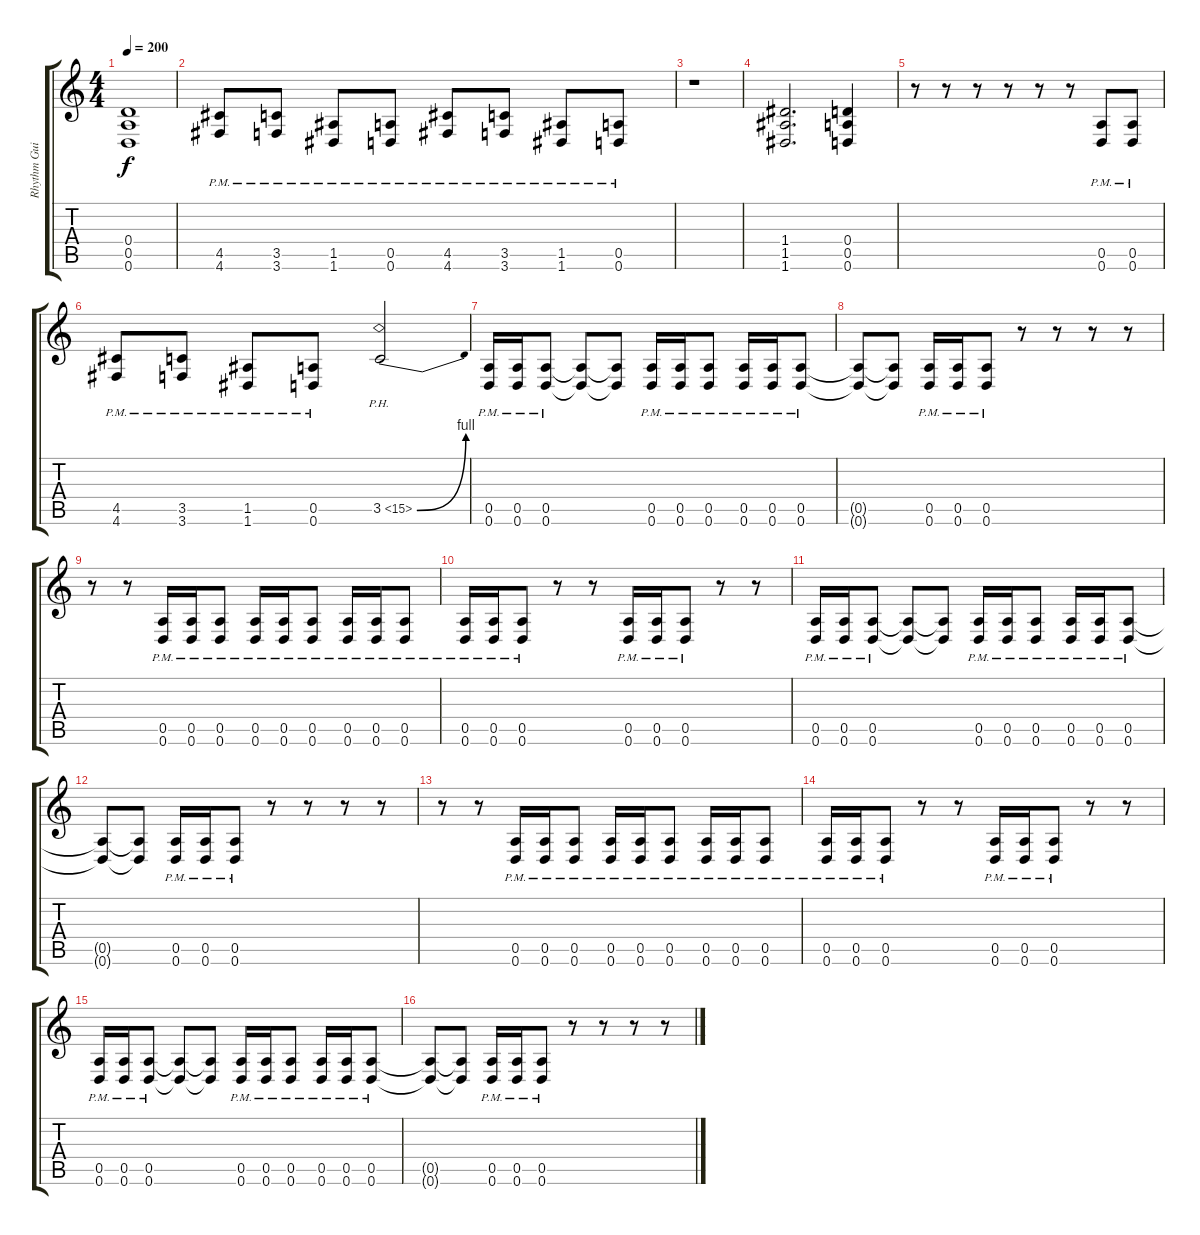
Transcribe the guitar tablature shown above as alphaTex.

\track ("Rhythm Guitar (Jeremy)" "Rhythm Gui") {instrument distortionguitar}
\staff {score tabs}
\tuning (E4 B3 G3 D3 A2 D2) {hide}
\ts (4 4)
\tempo 200
\clef g2
\ks c
(0.4 0.5 0.6).1{dy f} |
(4.5{pm} 4.6{pm}).8 (3.5{pm} 3.6{pm}).8 (1.5{pm} 1.6{pm}).8 (0.5{pm} 0.6{pm}).8 (4.5{pm} 4.6{pm}).8 (3.5{pm} 3.6{pm}).8 (1.5{pm} 1.6{pm}).8 (0.5{pm} 0.6{pm}).8 |
r.1 |
(1.4 1.5 1.6).2{d} (0.4 0.5 0.6).4 |
r.8 r.8 r.8 r.8 r.8 r.8 (0.5{pm} 0.6{pm}).8 (0.5{pm} 0.6{pm}).8 |
(4.5{pm} 4.6{pm}).8 (3.5{pm} 3.6{pm}).8 (1.5{pm} 1.6{pm}).8 (0.5{pm} 0.6{pm}).8 3.5{be (bend 0 0 60 4) ph 12}.2 |
(0.5{pm} 0.6{pm}).16 (0.5{pm} 0.6{pm}).16 (0.5{pm} 0.6{pm}).8 (0.5{t} 0.6{t}).8 (0.5{t} 0.6{t}).8 (0.5{pm} 0.6{pm}).16 (0.5{pm} 0.6{pm}).16 (0.5{pm} 0.6{pm}).8 (0.5{pm} 0.6{pm}).16 (0.5{pm} 0.6{pm}).16 (0.5{pm} 0.6{pm}).8 |
(0.5{t} 0.6{t}).8 (0.5{t} 0.6{t}).8 (0.5{pm} 0.6{pm}).16 (0.5{pm} 0.6{pm}).16 (0.5{pm} 0.6{pm}).8 r.8 r.8 r.8 r.8 |
r.8 r.8 (0.5{pm} 0.6{pm}).16 (0.5{pm} 0.6{pm}).16 (0.5{pm} 0.6{pm}).8 (0.5{pm} 0.6{pm}).16 (0.5{pm} 0.6{pm}).16 (0.5{pm} 0.6{pm}).8 (0.5{pm} 0.6{pm}).16 (0.5{pm} 0.6{pm}).16 (0.5{pm} 0.6{pm}).8 |
(0.5{pm} 0.6{pm}).16 (0.5{pm} 0.6{pm}).16 (0.5{pm} 0.6{pm}).8 r.8 r.8 (0.5{pm} 0.6{pm}).16 (0.5{pm} 0.6{pm}).16 (0.5{pm} 0.6{pm}).8 r.8 r.8 |
(0.5{pm} 0.6{pm}).16 (0.5{pm} 0.6{pm}).16 (0.5{pm} 0.6{pm}).8 (0.5{t} 0.6{t}).8 (0.5{t} 0.6{t}).8 (0.5{pm} 0.6{pm}).16 (0.5{pm} 0.6{pm}).16 (0.5{pm} 0.6{pm}).8 (0.5{pm} 0.6{pm}).16 (0.5{pm} 0.6{pm}).16 (0.5{pm} 0.6{pm}).8 |
(0.5{t} 0.6{t}).8 (0.5{t} 0.6{t}).8 (0.5{pm} 0.6{pm}).16 (0.5{pm} 0.6{pm}).16 (0.5{pm} 0.6{pm}).8 r.8 r.8 r.8 r.8 |
r.8 r.8 (0.5{pm} 0.6{pm}).16 (0.5{pm} 0.6{pm}).16 (0.5{pm} 0.6{pm}).8 (0.5{pm} 0.6{pm}).16 (0.5{pm} 0.6{pm}).16 (0.5{pm} 0.6{pm}).8 (0.5{pm} 0.6{pm}).16 (0.5{pm} 0.6{pm}).16 (0.5{pm} 0.6{pm}).8 |
(0.5{pm} 0.6{pm}).16 (0.5{pm} 0.6{pm}).16 (0.5{pm} 0.6{pm}).8 r.8 r.8 (0.5{pm} 0.6{pm}).16 (0.5{pm} 0.6{pm}).16 (0.5{pm} 0.6{pm}).8 r.8 r.8 |
(0.5{pm} 0.6{pm}).16 (0.5{pm} 0.6{pm}).16 (0.5{pm} 0.6{pm}).8 (0.5{t} 0.6{t}).8 (0.5{t} 0.6{t}).8 (0.5{pm} 0.6{pm}).16 (0.5{pm} 0.6{pm}).16 (0.5{pm} 0.6{pm}).8 (0.5{pm} 0.6{pm}).16 (0.5{pm} 0.6{pm}).16 (0.5{pm} 0.6{pm}).8 |
(0.5{t} 0.6{t}).8 (0.5{t} 0.6{t}).8 (0.5{pm} 0.6{pm}).16 (0.5{pm} 0.6{pm}).16 (0.5{pm} 0.6{pm}).8 r.8 r.8 r.8 r.8
